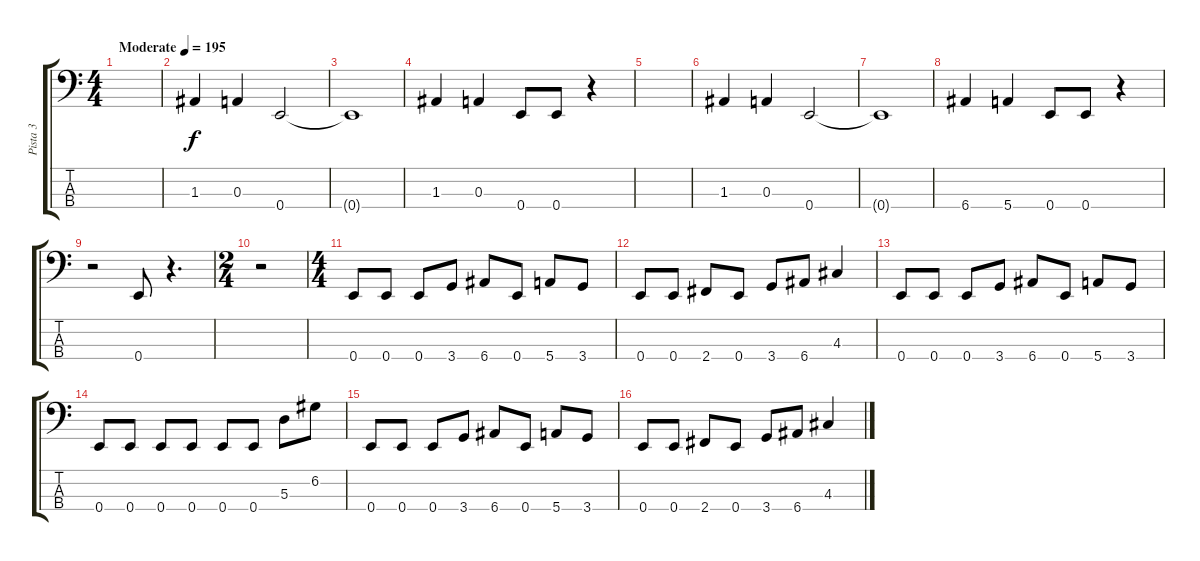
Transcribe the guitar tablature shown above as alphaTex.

\track ("Pista 3" "Pista 3") {instrument electricbassfinger}
\staff {score tabs}
\tuning (G2 D2 A1 E1) {hide}
\ts (4 4)
\tempo (195 "Moderate")
\clef f4
\ks c
|
1.3.4 0.3.4 0.4.2 |
0.4{t}.1 |
1.3.4 0.3.4 0.4.8 0.4.8 r.4 |
|
1.3.4 0.3.4 0.4.2 |
0.4{t}.1 |
6.4.4 5.4.4 0.4.8 0.4.8 r.4 |
r.2 0.4.8 r.4{d} |
\ts (2 4)
r.2 |
\ts (4 4)
0.4.8 0.4.8 0.4.8 3.4.8 6.4.8 0.4.8 5.4.8 3.4.8 |
0.4.8 0.4.8 2.4.8 0.4.8 3.4.8 6.4.8 4.3.4 |
0.4.8 0.4.8 0.4.8 3.4.8 6.4.8 0.4.8 5.4.8 3.4.8 |
0.4.8 0.4.8 0.4.8 0.4.8 0.4.8 0.4.8 5.3.8 6.2.8 |
0.4.8 0.4.8 0.4.8 3.4.8 6.4.8 0.4.8 5.4.8 3.4.8 |
0.4.8 0.4.8 2.4.8 0.4.8 3.4.8 6.4.8 4.3.4
